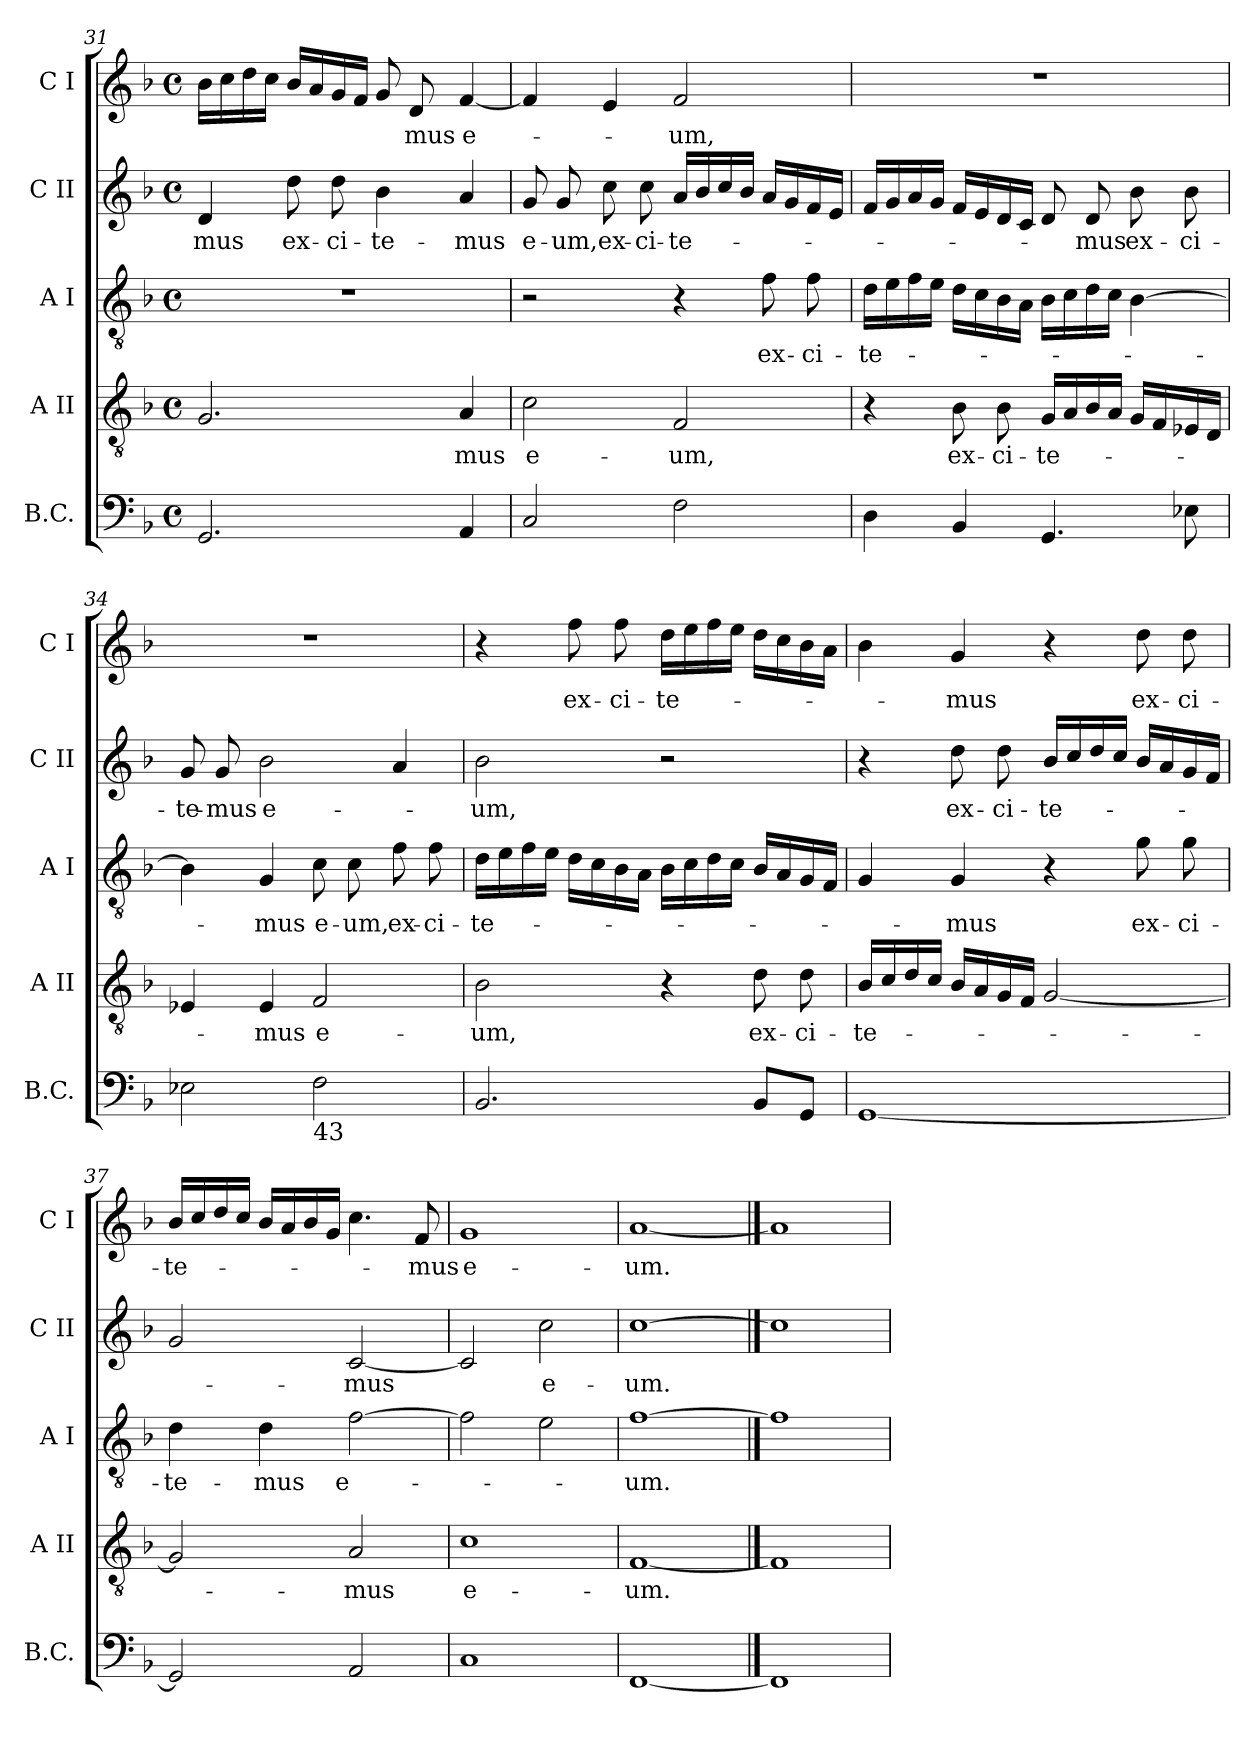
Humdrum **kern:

**kern	**kern	**text	**kern	**text	**kern	**text	**kern	**text
*part5	*part4	*part4	*part3	*part3	*part2	*part2	*part1	*part1
*staff5	*staff4	*staff4	*staff3	*staff3	*staff2	*staff2	*staff1	*staff1
*I"B.C.	*I"A II	*	*I"A I	*	*I"C II	*	*I"C I	*
*I'B.C.	*I'A II	*	*I'A I	*	*I'C II	*	*I'C I	*
*clefF4	*clefGv2	*	*clefGv2	*	*clefG2	*	*clefG2	*
*k[b-]	*k[b-]	*	*k[b-]	*	*k[b-]	*	*k[b-]	*
*F:	*F:	*	*F:	*	*F:	*	*F:	*
*M4/4	*M4/4	*	*M4/4	*	*M4/4	*	*M4/4	*
*met(c)	*met(c)	*	*met(c)	*	*met(c)	*	*met(c)	*
=31	=31	=31	=31	=31	=31	=31	=31	=31
!	!	!	!	!	!	!LO:LY:b	!	!
2.GG/	2.G/	.	1r	.	4d/	-mus	16b-\LL	.
.	.	.	.	.	.	.	16cc\	.
.	.	.	.	.	.	.	16dd\	.
.	.	.	.	.	.	.	16cc\JJ	.
!	!	!	!	!	!	!LO:LY:b	!	!
.	.	.	.	.	8dd\	ex-	16b-/LL	.
.	.	.	.	.	.	.	16a/	.
!	!	!	!	!	!	!LO:LY:b	!	!
.	.	.	.	.	8dd\	-ci-	16g/	.
.	.	.	.	.	.	.	16f/JJ	.
!	!	!	!	!	!	!LO:LY:b	!	!
.	.	.	.	.	4b-\	-te-	8g/	.
!	!	!	!	!	!	!	!	!LO:LY:b
.	.	.	.	.	.	.	8d/	-mus
!	!	!LO:LY:b	!	!	!	!LO:LY:b	!	!LO:LY:b
4AA/	4A/	-mus	.	.	4a/	-mus	[<4f/	e-
=32	=32	=32	=32	=32	=32	=32	=32	=32
!	!	!LO:LY:b	!	!	!	!LO:LY:b	!	!
2C/	2c\	e-	2r	.	8g/	e-	4f/]	.
!	!	!	!	!	!	!LO:LY:b	!	!
.	.	.	.	.	8g/	-um,	.	.
!	!	!	!	!	!	!LO:LY:b	!	!
.	.	.	.	.	8cc\	ex-	4e/	.
!	!	!	!	!	!	!LO:LY:b	!	!
.	.	.	.	.	8cc\	-ci-	.	.
!	!	!LO:LY:b	!	!	!	!LO:LY:b	!	!LO:LY:b
2F\	2F/	-um,	4r	.	16a/LL	-te-	2f/	-um,
.	.	.	.	.	16b-/	.	.	.
.	.	.	.	.	16cc/	.	.	.
.	.	.	.	.	16b-/JJ	.	.	.
!	!	!	!	!LO:LY:b	!	!	!	!
.	.	.	8f\	ex-	16a/LL	.	.	.
.	.	.	.	.	16g/	.	.	.
!	!	!	!	!LO:LY:b	!	!	!	!
.	.	.	8f\	-ci-	16f/	.	.	.
.	.	.	.	.	16e/JJ	.	.	.
!!LO:LB:g=z
=33	=33	=33	=33	=33	=33	=33	=33	=33
!	!	!	!	!LO:LY:b	!	!	!	!
4D\	4r	.	16d\LL	-te-	16f/LL	.	1r	.
.	.	.	16e\	.	16g/	.	.	.
.	.	.	16f\	.	16a/	.	.	.
.	.	.	16e\JJ	.	16g/JJ	.	.	.
!	!	!LO:LY:b	!	!	!	!	!	!
4BB-/	8B-\	ex-	16d\LL	.	16f/LL	.	.	.
.	.	.	16c\	.	16e/	.	.	.
!	!	!LO:LY:b	!	!	!	!	!	!
.	8B-\	-ci-	16B-\	.	16d/	.	.	.
.	.	.	16A\JJ	.	16c/JJ	.	.	.
!	!	!LO:LY:b	!	!	!	!	!	!
4.GG/	16G/LL	-te-	16B-\LL	.	8d/	.	.	.
.	16A/	.	16c\	.	.	.	.	.
!	!	!	!	!	!	!LO:LY:b	!	!
.	16B-/	.	16d\	.	8d/	-mus	.	.
.	16A/JJ	.	16c\JJ	.	.	.	.	.
!	!	!	!	!	!	!LO:LY:b	!	!
.	16G/LL	.	[>4B-\	.	8b-\	ex-	.	.
.	16F/	.	.	.	.	.	.	.
!	!	!	!	!	!	!LO:LY:b	!	!
8E-X\	16E-X/	.	.	.	8b-\	-ci-	.	.
.	16D/JJ	.	.	.	.	.	.	.
=34	=34	=34	=34	=34	=34	=34	=34	=34
!	!	!	!	!	!	!LO:LY:b	!	!
2E-X\	4E-X/	.	4B-\]	.	8g/	-te-	1r	.
!	!	!	!	!	!	!LO:LY:b	!	!
.	.	.	.	.	8g/	-mus	.	.
!	!	!LO:LY:b	!	!LO:LY:b	!	!LO:LY:b	!	!
.	4E-/	-mus	4G/	-mus	2b-\	e-	.	.
!LO:TX:b:t=43	!	!	!	!	!	!	!	!
!	!	!LO:LY:b	!	!LO:LY:b	!	!	!	!
2F\	2F/	e-	8c\	e-	.	.	.	.
!	!	!	!	!LO:LY:b	!	!	!	!
.	.	.	8c\	-um,	.	.	.	.
!	!	!	!	!LO:LY:b	!	!	!	!
.	.	.	8f\	ex-	4a/	.	.	.
!	!	!	!	!LO:LY:b	!	!	!	!
.	.	.	8f\	-ci-	.	.	.	.
=35	=35	=35	=35	=35	=35	=35	=35	=35
!	!	!LO:LY:b	!	!LO:LY:b	!	!LO:LY:b	!	!
2.BB-/	2B-\	-um,	16d\LL	-te-	2b-\	-um,	4r	.
.	.	.	16e\	.	.	.	.	.
.	.	.	16f\	.	.	.	.	.
.	.	.	16e\JJ	.	.	.	.	.
!	!	!	!	!	!	!	!	!LO:LY:b
.	.	.	16d\LL	.	.	.	8ff\	ex-
.	.	.	16c\	.	.	.	.	.
!	!	!	!	!	!	!	!	!LO:LY:b
.	.	.	16B-\	.	.	.	8ff\	-ci-
.	.	.	16A\JJ	.	.	.	.	.
!	!	!	!	!	!	!	!	!LO:LY:b
.	4r	.	16B-\LL	.	2r	.	16dd\LL	-te-
.	.	.	16c\	.	.	.	16ee\	.
.	.	.	16d\	.	.	.	16ff\	.
.	.	.	16c\JJ	.	.	.	16ee\JJ	.
!	!	!LO:LY:b	!	!	!	!	!	!
8BB-/L	8d\	ex-	16B-/LL	.	.	.	16dd\LL	.
.	.	.	16A/	.	.	.	16cc\	.
!	!	!LO:LY:b	!	!	!	!	!	!
8GG/J	8d\	-ci-	16G/	.	.	.	16b-\	.
.	.	.	16F/JJ	.	.	.	16a\JJ	.
!!LO:LB:g=z
=36	=36	=36	=36	=36	=36	=36	=36	=36
!	!	!LO:LY:b	!	!	!	!	!	!
[<1GG	16B-/LL	-te-	4G/	.	4r	.	4b-\	.
.	16c/	.	.	.	.	.	.	.
.	16d/	.	.	.	.	.	.	.
.	16c/JJ	.	.	.	.	.	.	.
!	!	!	!	!LO:LY:b	!	!LO:LY:b	!	!LO:LY:b
.	16B-/LL	.	4G/	-mus	8dd\	ex-	4g/	-mus
.	16A/	.	.	.	.	.	.	.
!	!	!	!	!	!	!LO:LY:b	!	!
.	16G/	.	.	.	8dd\	-ci-	.	.
.	16F/JJ	.	.	.	.	.	.	.
!	!	!	!	!	!	!LO:LY:b	!	!
.	[<2G/	.	4r	.	16b-/LL	-te-	4r	.
.	.	.	.	.	16cc/	.	.	.
.	.	.	.	.	16dd/	.	.	.
.	.	.	.	.	16cc/JJ	.	.	.
!	!	!	!	!LO:LY:b	!	!	!	!LO:LY:b
.	.	.	8g\	ex-	16b-/LL	.	8dd\	ex-
.	.	.	.	.	16a/	.	.	.
!	!	!	!	!LO:LY:b	!	!	!	!LO:LY:b
.	.	.	8g\	-ci-	16g/	.	8dd\	-ci-
.	.	.	.	.	16f/JJ	.	.	.
=37	=37	=37	=37	=37	=37	=37	=37	=37
!	!	!	!	!LO:LY:b	!	!	!	!LO:LY:b
2GG/]	2G/]	.	4d\	-te-	2g/	.	16b-/LL	-te-
.	.	.	.	.	.	.	16cc/	.
.	.	.	.	.	.	.	16dd/	.
.	.	.	.	.	.	.	16cc/JJ	.
!	!	!	!	!LO:LY:b	!	!	!	!
.	.	.	4d\	-mus	.	.	16b-/LL	.
.	.	.	.	.	.	.	16a/	.
.	.	.	.	.	.	.	16b-/	.
.	.	.	.	.	.	.	16g/JJ	.
!	!	!LO:LY:b	!	!LO:LY:b	!	!LO:LY:b	!	!
2AA/	2A/	-mus	[>2f\	e-	[<2c/	-mus	4.cc\	.
!	!	!	!	!	!	!	!	!LO:LY:b
.	.	.	.	.	.	.	8f/	-mus
=38	=38	=38	=38	=38	=38	=38	=38	=38
!	!	!LO:LY:b:rj	!	!	!	!	!	!LO:LY:b:rj
1C	1c	e-	2f\]	.	2c/]	.	1g	e-
!	!	!	!	!	!	!LO:LY:b	!	!
.	.	.	2e\	.	2cc\	e-	.	.
=39	=39	=39	=39	=39	=39	=39	=39	=39
!	!	!LO:LY:b	!	!LO:LY:b	!	!LO:LY:b	!	!LO:LY:b
[1FF	[1F	-um.	[1f	-um.	[1cc	-um.	[1a	-um.
==40	==40	==40	==40	==40	==40	==40	==40	==40
1FF]	1F]	.	1f]	.	1cc]	.	1a]	.
=	=	=	=	=	=	=	=	=
*-	*-	*-	*-	*-	*-	*-	*-	*-
